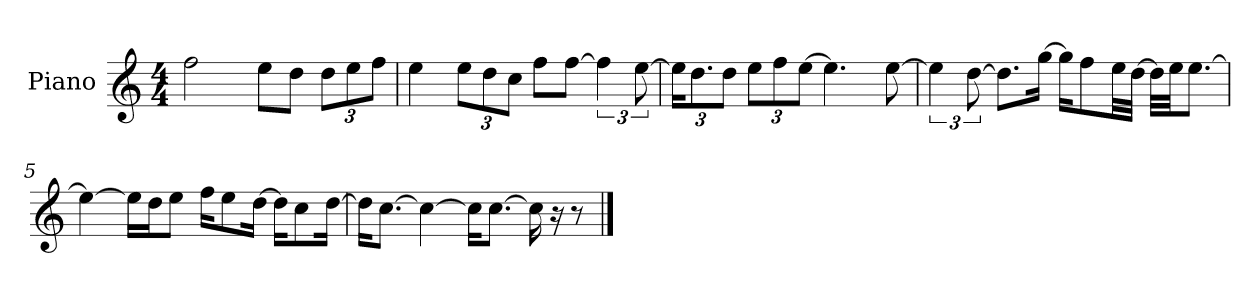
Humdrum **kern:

**kern
*part1
*staff1
*I"Piano
*I'P-no
*clefG2
*k[]
*M4/4
*MM90
=1
2ff\
8ee\L
8dd\J
*Xbrackettup
12dd\L
12ee\
12ff\J
=2
4ee\
12ee\L
12dd\
12cc\J
8ff\L
[8ff\J
*brackettup
6ff\]
[12ee\
=3
*Xbrackettup
24ee\KL]
12.dd\
12dd\J
12ee\L
12ff\
[12ee\J
4.ee\]
[8ee\
=4
*brackettup
6ee\]
[12dd\
8.dd\L]
[16gg\Jk
16gg\KL]
8ff\
32ee\LL
[32dd\JJJ
32dd\LLL]
32ee\JJ
[8.ee\J
!!LO:LB:g=z
=5
4ee\_
16ee\LL]
16dd\J
8ee\J
16ff\KL
8ee\
[16dd\Jk
16dd\KL]
8cc\
[16dd\Jk
=6
16dd\KL]
[8.cc\J
4cc\_
16cc\KL]
[8.cc\J
16cc\]
16r
8r
==
*-
